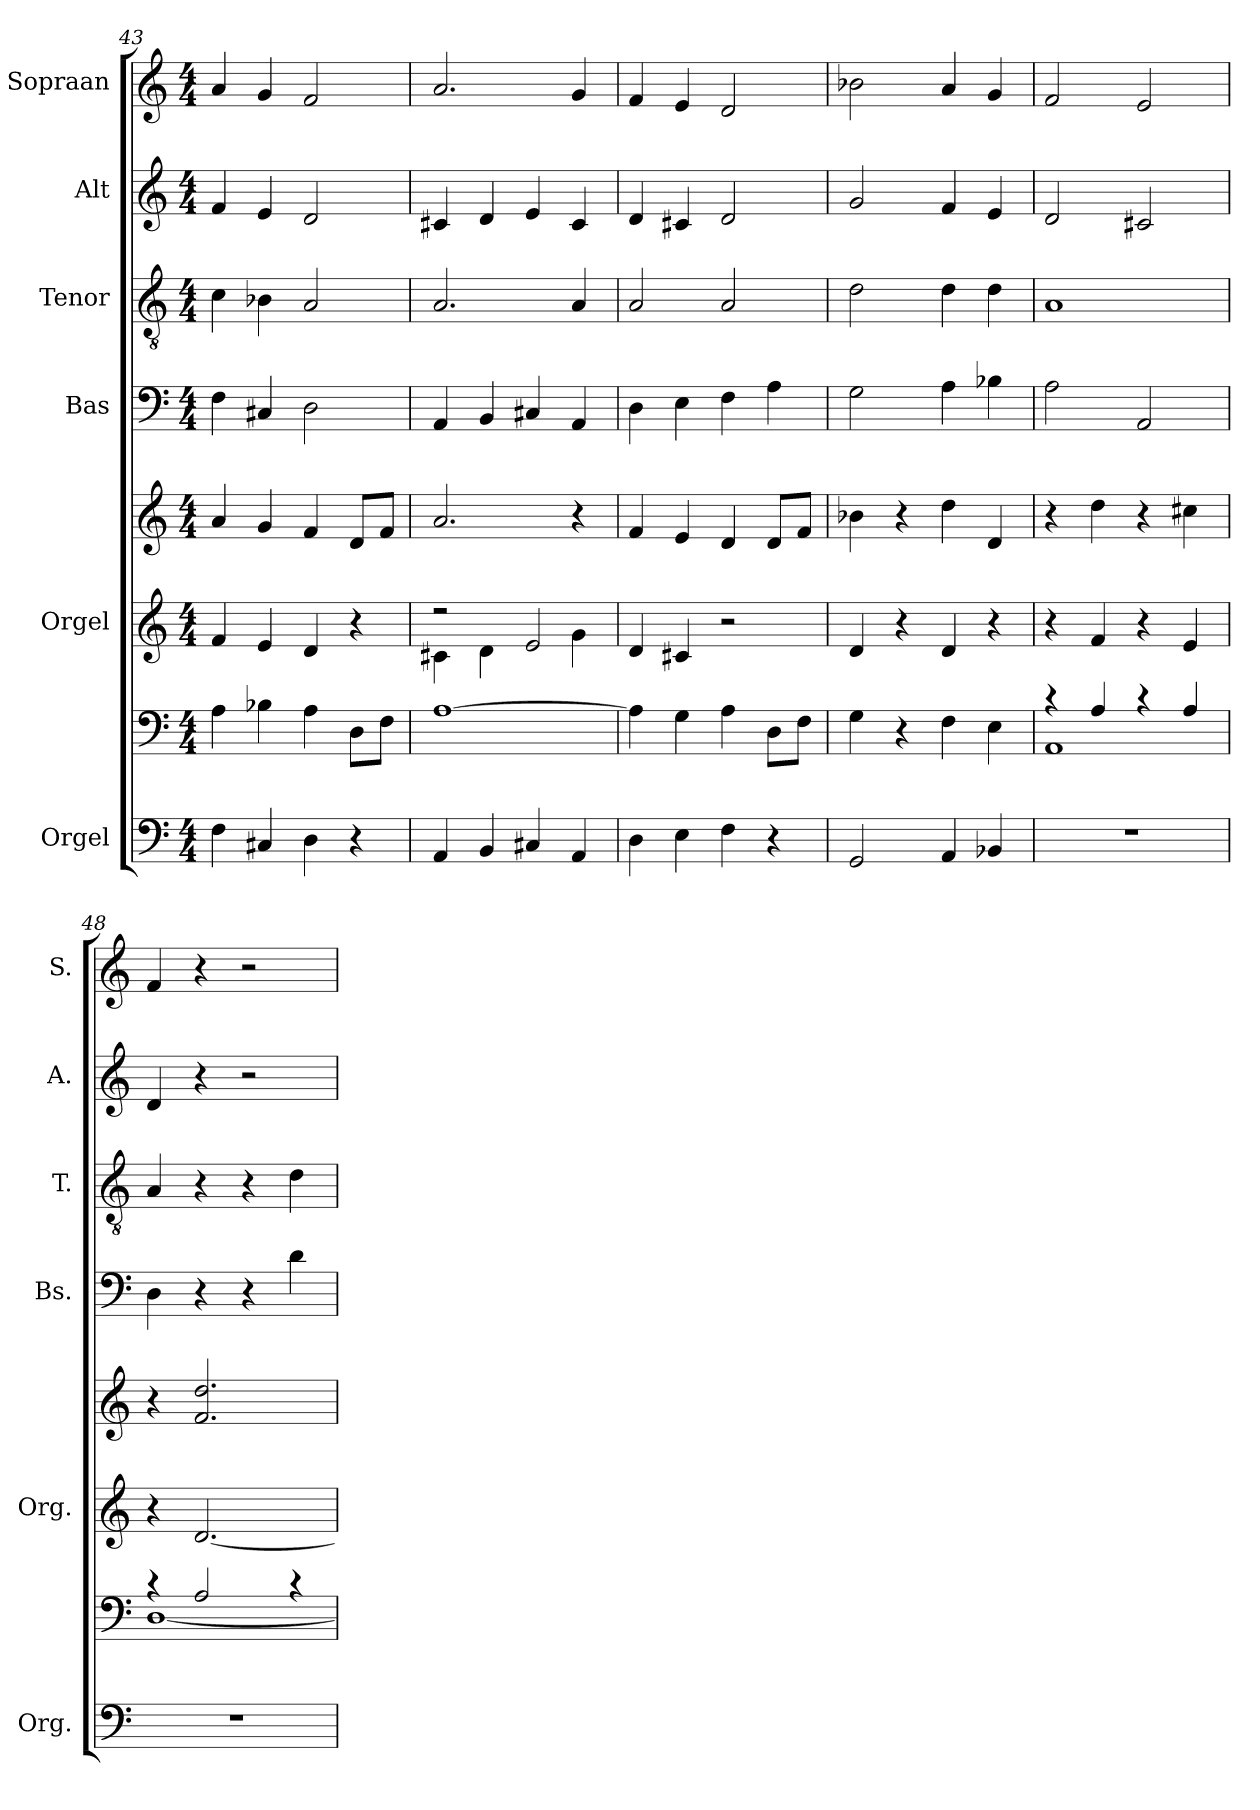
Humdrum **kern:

**kern	**kern	**kern	**kern	**kern	**kern	**kern	**kern
*part6	*part6	*part5	*part5	*part4	*part3	*part2	*part1
*staff8	*staff7	*staff6	*staff5	*staff4	*staff3	*staff2	*staff1
*I"Orgel	*	*I"Orgel	*	*I"Bas	*I"Tenor	*I"Alt	*I"Sopraan
*I'Org.	*	*I'Org.	*	*I'Bs.	*I'T.	*I'A.	*I'S.
!!LO:PB:g=z
*clefF4	*clefF4	*clefG2	*clefG2	*clefF4	*clefGv2	*clefG2	*clefG2
*k[]	*k[]	*k[]	*k[]	*k[]	*k[]	*k[]	*k[]
*M4/4	*M4/4	*M4/4	*M4/4	*M4/4	*M4/4	*M4/4	*M4/4
=43	=43	=43	=43	=43	=43	=43	=43
4F\	4A\	4f/	4a/	4F\	4c\	4f/	4a/
4C#X/	4B-X\	4e/	4g/	4C#X/	4B-X\	4e/	4g/
4D\	4A\	4d/	4f/	2D\	2A/	2d/	2f/
4r	8D\L	4r	8d/L	.	.	.	.
.	8F\J	.	8f/J	.	.	.	.
=44	=44	=44	=44	=44	=44	=44	=44
*	*	*^	*	*	*	*	*
4AA/	[1A	2r	4c#X\	2.a/	4AA/	2.A/	4c#X/	2.a/
4BB/	.	.	4d\	.	4BB/	.	4d/	.
4C#X/	.	2e/	4ryy	.	4C#X/	.	4e/	.
4AA/	.	.	4g\	4r	4AA/	4A/	4c#/	4g/
*	*	*v	*v	*	*	*	*	*
=45	=45	=45	=45	=45	=45	=45	=45
4D\	4A\]	4d/	4f/	4D\	2A/	4d/	4f/
4E\	4G\	4c#X/	4e/	4E\	.	4c#X/	4e/
4F\	4A\	2r	4d/	4F\	2A/	2d/	2d/
4r	8D\L	.	8d/L	4A\	.	.	.
.	8F\J	.	8f/J	.	.	.	.
=46	=46	=46	=46	=46	=46	=46	=46
2GG/	4G\	4d/	4b-X\	2G\	2d\	2g/	2b-X\
.	4r	4r	4r	.	.	.	.
4AA/	4F\	4d/	4dd\	4A\	4d\	4f/	4a/
4BB-X/	4E\	4r	4d/	4B-X\	4d\	4e/	4g/
=47	=47	=47	=47	=47	=47	=47	=47
*	*^	*	*	*	*	*	*
1r	4r	1AA	4r	4r	2A\	1A	2d/	2f/
.	4A/	.	4f/	4dd\	.	.	.	.
.	4r	.	4r	4r	2AA/	.	2c#X/	2e/
.	4A/	.	4e/	4cc#X\	.	.	.	.
=48	=48	=48	=48	=48	=48	=48	=48	=48
1r	4r	[1D	4r	4r	4D\	4A/	4d/	4f/
.	2A/	.	[2.d/	2.f/ 2.dd/	4r	4r	4r	4r
.	.	.	.	.	4r	4r	2r	2r
.	4r	.	.	.	4d\	4d\	.	.
*	*v	*v	*	*	*	*	*	*
=	=	=	=	=	=	=	=
*-	*-	*-	*-	*-	*-	*-	*-
